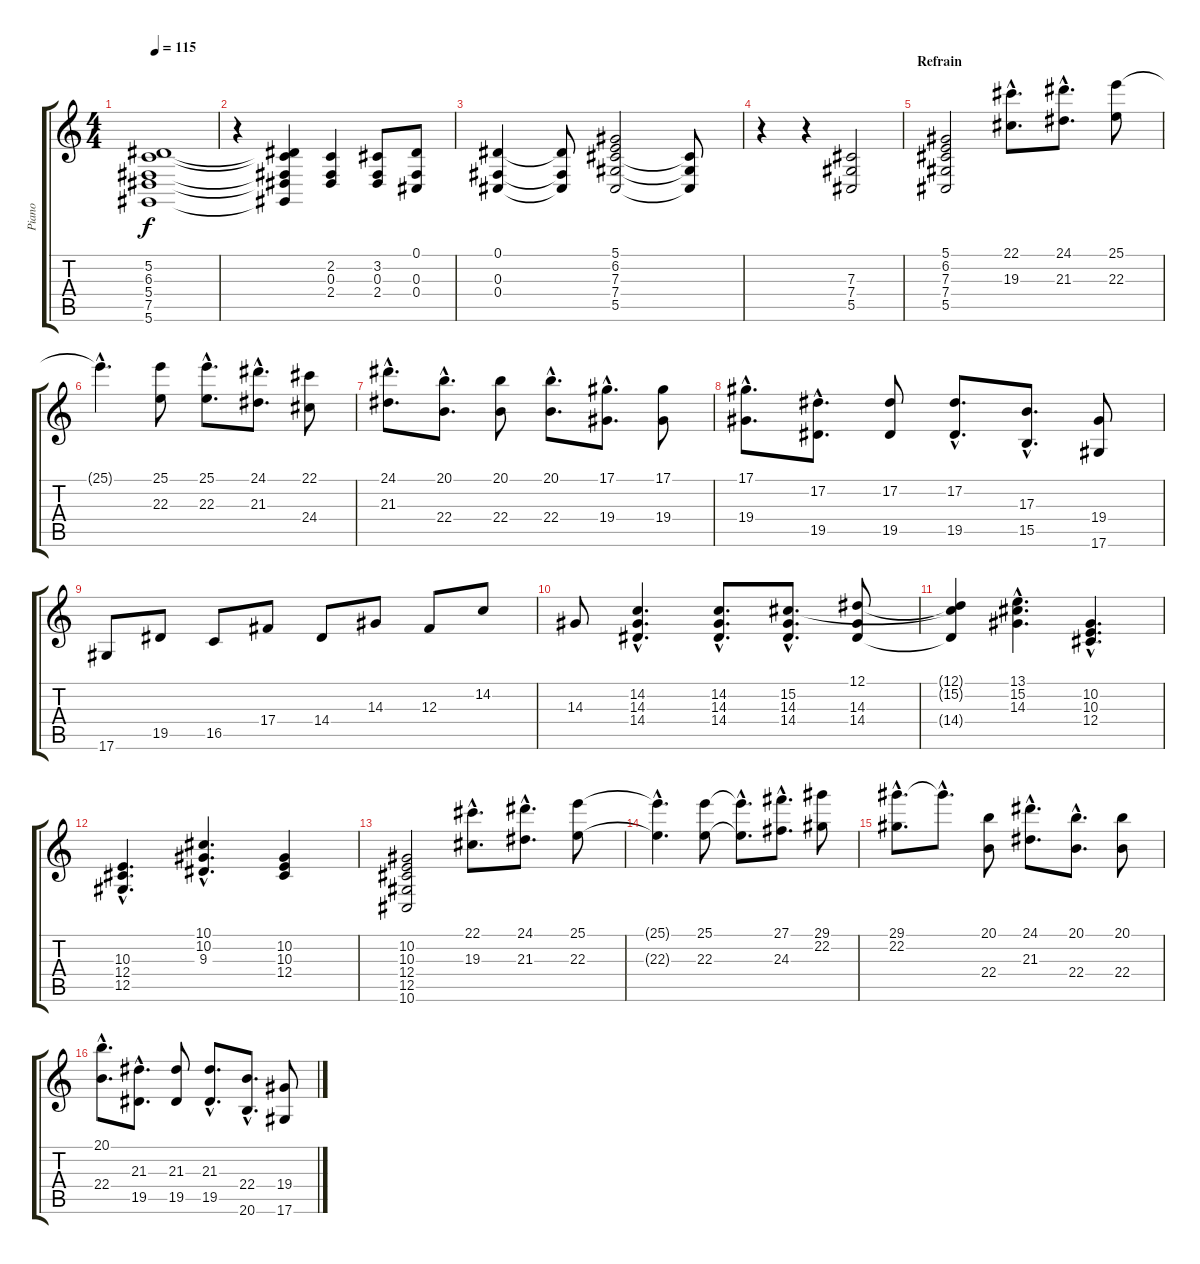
\track ("Piano" "Piano") {instrument acousticgrandpiano}
\staff {score tabs}
\tuning (Eb4 Bb3 Gb3 Db3 Ab2 Eb2) {hide}
\ts (4 4)
\tempo 115
\clef g2
\ks c
(5.2 6.3 5.4 7.5 5.6).1{dy f} |
r.4 (5.2{t} 6.3{t} 5.4{t} 7.5{t} 5.6{t}).4 (2.2 0.3 2.4).4 (3.2 0.3 2.4).8 (0.1 0.3 0.4).8 |
(0.1 0.3 0.4).4 (0.1{t} 0.3{t} 0.4{t}).8 (5.1 6.2 7.3 7.4 5.5).2 (7.3{t} 7.4{t} 5.5{t}).8 |
r.4 r.4 (7.3 7.4 5.5).2 |
\section ("" "Refrain")
(5.1 6.2 7.3 7.4 5.5).2 (22.1{hac} 19.3{hac}).8{d} (24.1{hac} 21.3{hac}).8{d} (25.1 22.3).8 |
25.1{hac t}.4{d} (25.1 22.3).8 (25.1{hac} 22.3{hac}).8{d} (24.1{hac} 21.3{hac}).8{d} (22.1 24.4).8 |
(24.1{hac} 21.3{hac}).8{d} (20.1{hac} 22.4{hac}).8{d} (20.1 22.4).8 (20.1{hac} 22.4{hac}).8{d} (17.1{hac} 19.4{hac}).8{d} (17.1 19.4).8 |
(17.1{hac} 19.4{hac}).8{d} (17.2{hac} 19.5{hac}).8{d} (17.2 19.5).8 (17.2{hac} 19.5{hac}).8{d} (17.3{hac} 15.5{hac}).8{d} (19.4 17.6).8 |
17.6.8 19.5.8 16.5.8 17.4.8 14.4.8 14.3.8 12.3.8 14.2.8 |
14.3.8 (14.2{hac} 14.3{hac} 14.4{hac}).4{d} (14.2{hac} 14.3{hac} 14.4{hac}).8{d} (15.2{hac} 14.3{hac} 14.4{hac}).8{d} (12.1 14.3 14.4).8 |
(12.1{t} 15.2{t} 14.4{t}).4 (13.1{hac} 15.2{hac} 14.3{hac}).4{d} (10.2{hac} 10.3{hac} 12.4{hac}).4{d} |
(10.3{hac} 12.4{hac} 12.5{hac}).4{d} (10.1{hac} 10.2{hac} 9.3{hac}).4{d} (10.2 10.3 12.4).4 |
(10.2 10.3 12.4 12.5 10.6).2 (22.1{hac} 19.3{hac}).8{d} (24.1{hac} 21.3{hac}).8{d} (25.1 22.3).8 |
(25.1{hac t} 22.3{hac t}).4{d} (25.1 22.3).8 (25.1{hac t} 22.3{hac t}).8{d} (27.1{hac} 24.3{hac}).8{d} (29.1 22.2).8 |
(29.1{hac} 22.2{hac}).8{d} 29.1{hac t}.8{d} (20.1 22.4).8 (24.1{hac} 21.3{hac}).8{d} (20.1{hac} 22.4{hac}).8{d} (20.1 22.4).8 |
(20.1{hac} 22.4{hac}).8{d} (21.3{hac} 19.5{hac}).8{d} (21.3 19.5).8 (21.3{hac} 19.5{hac}).8{d} (22.4{hac} 20.6{hac}).8{d} (19.4 17.6).8
